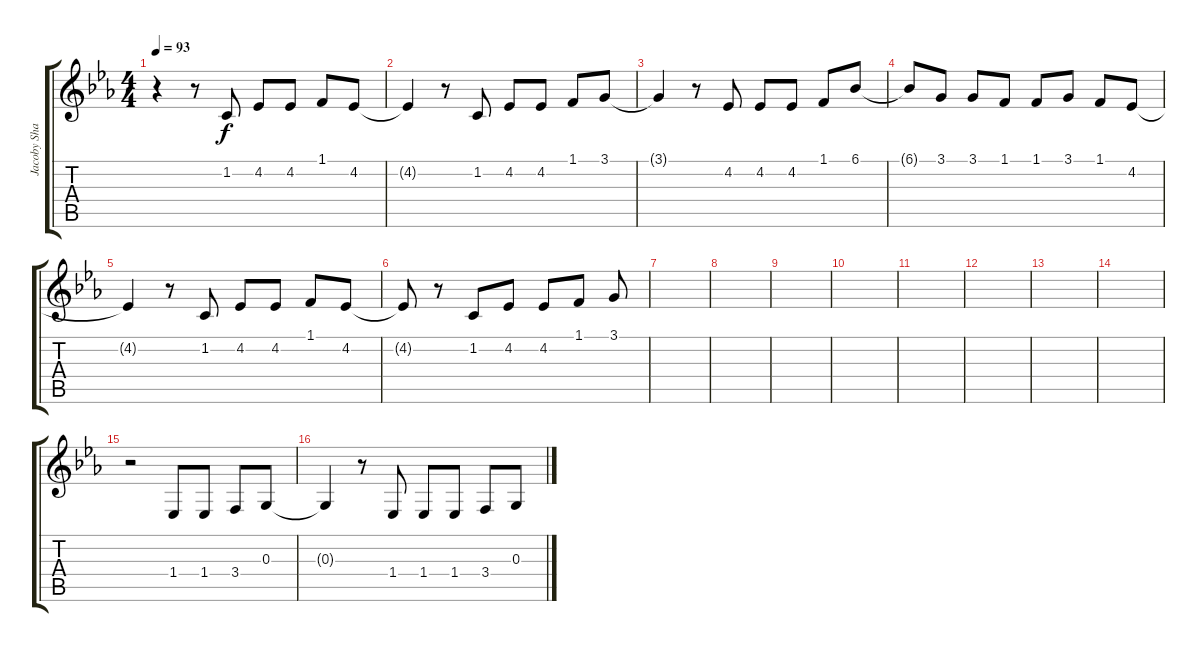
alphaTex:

\track ("Jacoby Shaddix" "Jacoby Sha") {instrument choiraahs}
\staff {score tabs}
\tuning (E4 B3 G3 D3 A2 E2) {hide}
\ts (4 4)
\tempo 93
\clef g2
\ks cminor
r.4{dy f} r.8 1.2.8 4.2.8 4.2.8 1.1.8 4.2.8 |
4.2{t}.4 r.8 1.2.8 4.2.8 4.2.8 1.1.8 3.1.8 |
3.1{t}.4 r.8 4.2.8 4.2.8 4.2.8 1.1.8 6.1.8 |
6.1{t}.8 3.1.8 3.1.8 1.1.8 1.1.8 3.1.8 1.1.8 4.2.8 |
4.2{t}.4 r.8 1.2.8 4.2.8 4.2.8 1.1.8 4.2.8 |
4.2{t}.8 r.8 1.2.8 4.2.8 4.2.8 1.1.8 3.1.8 |
|
|
|
|
|
|
|
|
r.2 1.4.8 1.4.8 3.4.8 0.3.8 |
0.3{t}.4 r.8 1.4.8 1.4.8 1.4.8 3.4.8 0.3.8
